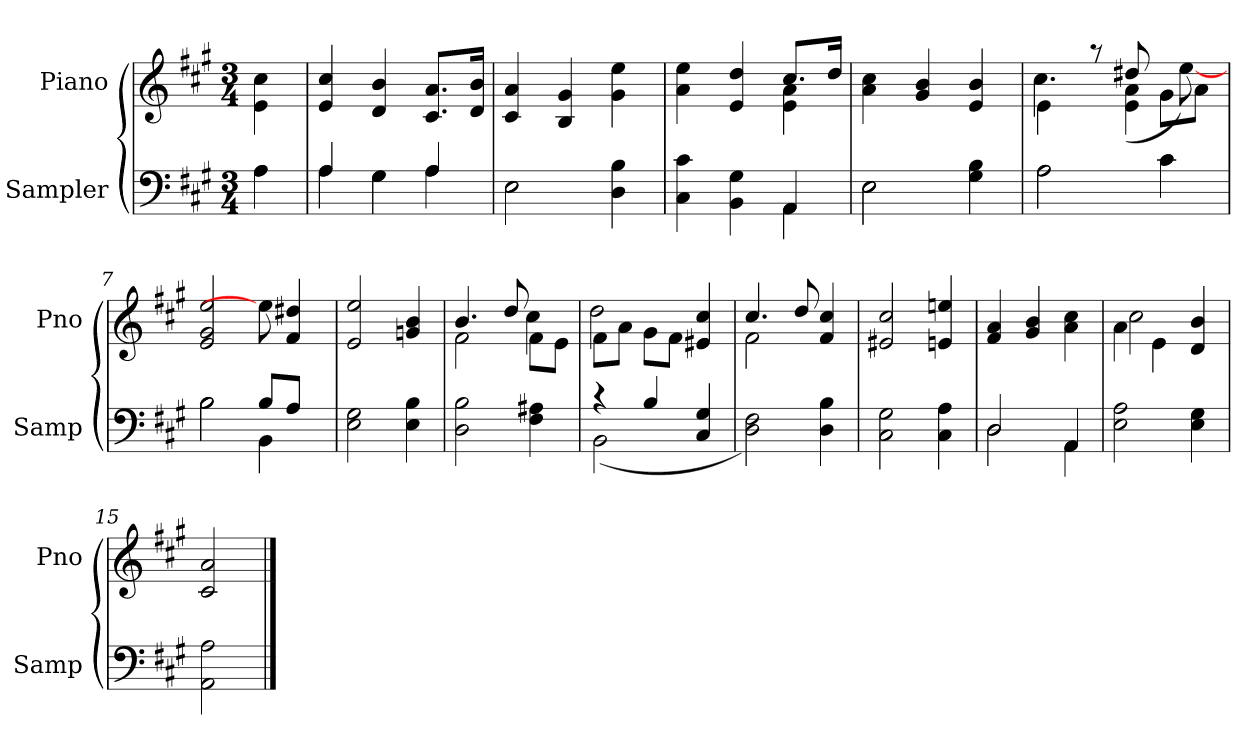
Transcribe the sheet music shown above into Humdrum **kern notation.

**kern	**kern
*part2	*part1
*staff2	*staff1
*I"Sampler	*I"Piano
*I'Samp	*I'Pno
*clefF4	*clefG2
*k[f#c#g#]	*k[f#c#g#]
*A:	*A:
*M3/4	*M3/4
=1	=1
*^	*
4A\	4A	4e\ 4cc#\
=2	=2	=2
4A/	4A	4e 4cc#
4G#\	4G#	4d 4b
4A/	4A	8.c#/ 8.a/L
.	.	16d/ 16b/Jk
=3	=3	=3
2E\	2E	4c# 4a
.	.	4B 4g#
4D 4B	4ryy	4g# 4ee
=4	=4	=4
*	*	*^
4C# 4c#	2ryy	4a 4ee	2ryy
4BB 4G#	.	4e 4dd	.
4AA/	4AA	8.cc#/L	4e 4a
.	.	16dd/Jk	.
*	*	*v	*v
=5	=5	=5
2E\	2E	4a 4cc#
.	.	4g# 4b
4G# 4B	4ryy	4e 4b
=6	=6	=6
*	*	*^
2A\	2A	4e\	4.cc#
.	.	8r	.
.	.	8dd#X/	(4e 4a
4c#\	4c#	8g#\L	.
.	.	8a\J	[8ee)
*	*	*v	*v
=7	=7	=7
2B\	2B	2e 2g# 2ee
8B/L	4BB	8ee]
8A/J	.	4f# 4dd#X
8ryy	8ryy	.
*v	*v	*
=8	=8
2E 2G#	2e 2ee
4E 4B	4gn 4b
=9	=9
*	*^
2D 2B	4.b/	2f#
.	8dd/	.
4F# 4A#X	8f#\L	4cc#
.	8e\J	.
=10	=10	=10
*^	*	*
4r	(2BB	8f#\L	2dd
.	.	8a\J	.
4B/	.	8g#\L	.
.	.	8f#\J	.
4C#/ 4G#/	4ryy	4e#X 4cc#	4ryy
*v	*v	*	*
=11	=11	=11
2D 2F#)	4.cc#/	2f#
.	8dd/	.
4D 4B	4f# 4cc#	4ryy
*	*v	*v
=12	=12
2C# 2G#	2e#X 2cc#
4C# 4A	4en 4een
=13	=13
*^	*
2D/	2D	4f# 4a
.	.	4g# 4b
4AA/	4AA	4a 4cc#
*v	*v	*
=14	=14
*	*^
2E\ 2A\	4a\	2cc#
.	4e\	.
4E 4G#	4d 4b	4ryy
*	*v	*v
=15	=15
2AA 2A	2c# 2a
==	==
*-	*-
